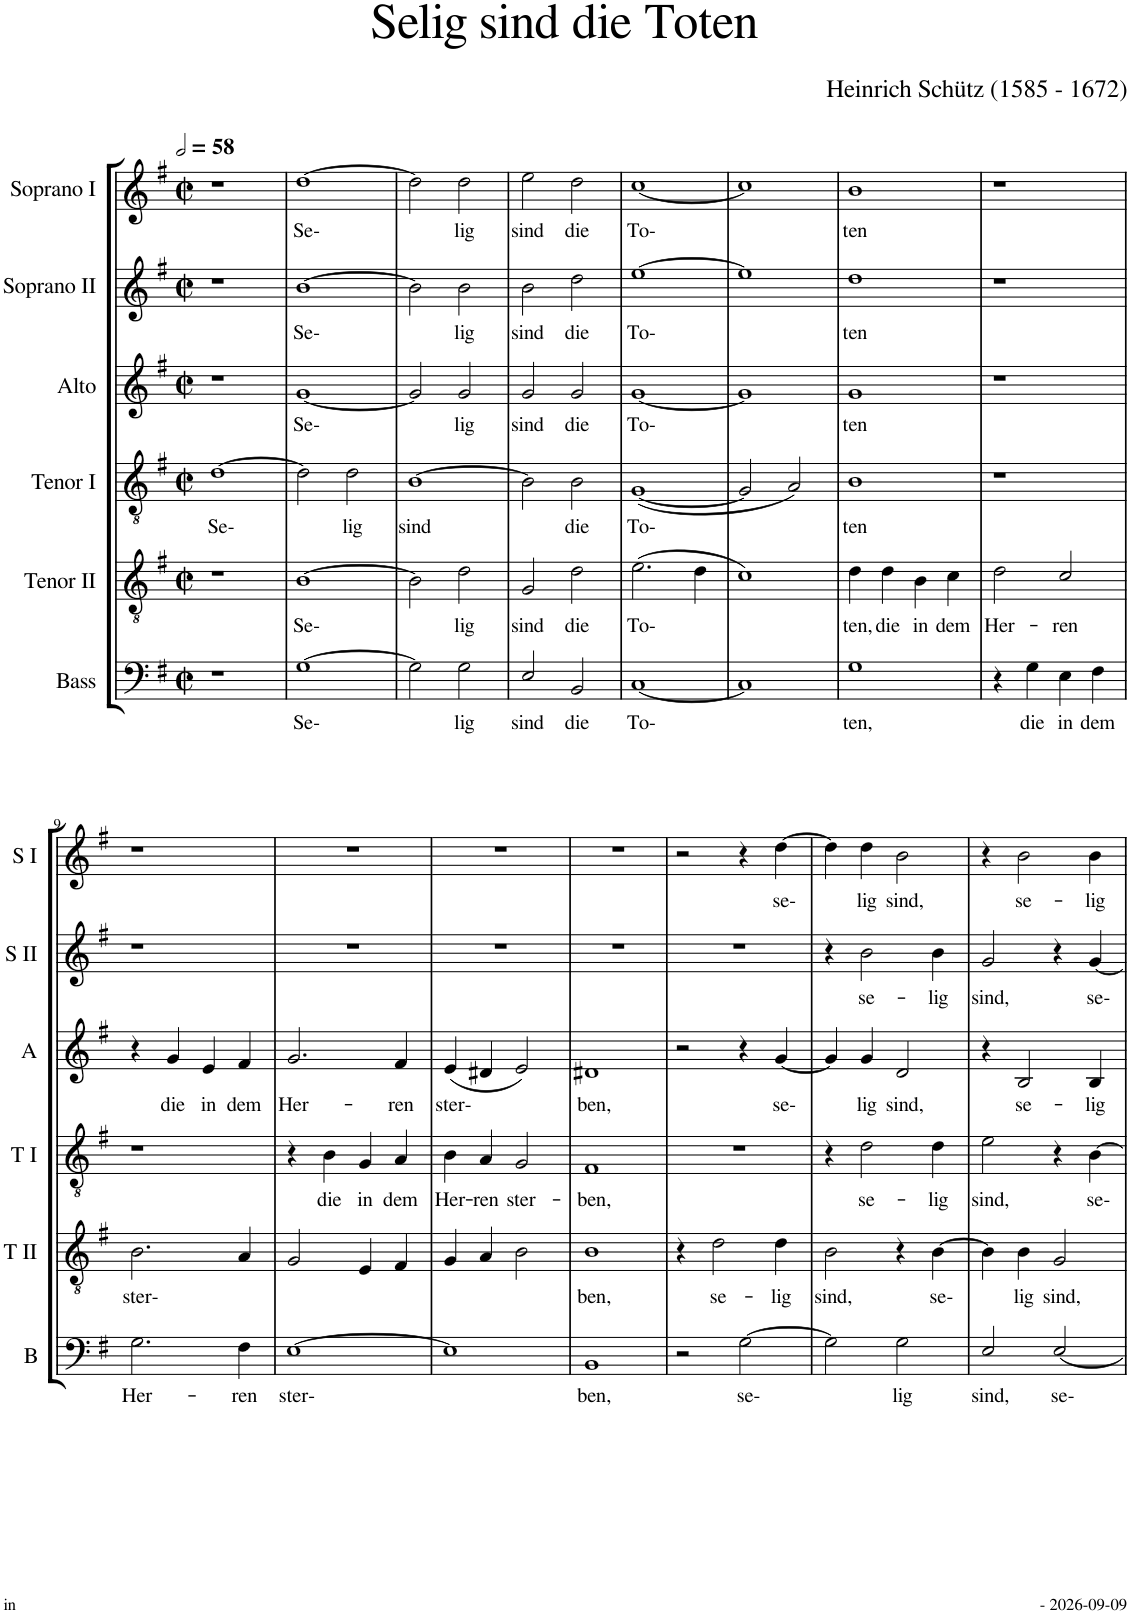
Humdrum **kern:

**kern	**text	**kern	**text	**kern	**text	**kern	**text	**kern	**text	**kern	**text
*part6	*part6	*part5	*part5	*part4	*part4	*part3	*part3	*part2	*part2	*part1	*part1
*staff6	*staff6	*staff5	*staff5	*staff4	*staff4	*staff3	*staff3	*staff2	*staff2	*staff1	*staff1
*I"Bass	*	*I"Tenor II	*	*I"Tenor I	*	*I"Alto	*	*I"Soprano II	*	*I"Soprano I	*
*I'B	*	*I'T II	*	*I'T I	*	*I'A	*	*I'S II	*	*I'S I	*
*clefF4	*	*clefGv2	*	*clefGv2	*	*clefG2	*	*clefG2	*	*clefG2	*
*k[f#]	*	*k[f#]	*	*k[f#]	*	*k[f#]	*	*k[f#]	*	*k[f#]	*
*G:	*	*G:	*	*G:	*	*G:	*	*G:	*	*G:	*
*M2/2	*	*M2/2	*	*M2/2	*	*M2/2	*	*M2/2	*	*M2/2	*
*met(c|)	*	*met(c|)	*	*met(c|)	*	*met(c|)	*	*met(c|)	*	*met(c|)	*
*MM116	*	*MM116	*	*MM116	*	*MM116	*	*MM116	*	*MM116	*
=1	=1	=1	=1	=1	=1	=1	=1	=1	=1	=1	=1
!	!	!	!	!	!LO:LY:b	!	!	!	!	!	!
1r	.	1r	.	[1d	Se-	1r	.	1r	.	1r	.
=2	=2	=2	=2	=2	=2	=2	=2	=2	=2	=2	=2
!	!LO:LY:b	!	!LO:LY:b	!	!	!	!LO:LY:b	!	!LO:LY:b	!	!LO:LY:b
[1G	Se-	[1B	Se-	2d\]	.	[1g	Se-	[1b	Se-	[1dd	Se-
!	!	!	!	!	!LO:LY:b	!	!	!	!	!	!
.	.	.	.	2d\	lig	.	.	.	.	.	.
=3	=3	=3	=3	=3	=3	=3	=3	=3	=3	=3	=3
!	!	!	!	!	!LO:LY:b	!	!	!	!	!	!
2G\]	.	2B\]	.	[1B	sind	2g/]	.	2b\]	.	2dd\]	.
!	!LO:LY:b	!	!LO:LY:b	!	!	!	!LO:LY:b	!	!LO:LY:b	!	!LO:LY:b
2G\	lig	2d\	lig	.	.	2g/	lig	2b\	lig	2dd\	lig
=4	=4	=4	=4	=4	=4	=4	=4	=4	=4	=4	=4
!	!LO:LY:b	!	!LO:LY:b	!	!	!	!LO:LY:b	!	!LO:LY:b	!	!LO:LY:b
2E/	sind	2G/	sind	2B\]	.	2g/	sind	2b\	sind	2ee\	sind
!	!LO:LY:b	!	!LO:LY:b	!	!LO:LY:b	!	!LO:LY:b	!	!LO:LY:b	!	!LO:LY:b
2BB/	die	2d\	die	2B\	die	2g/	die	2dd\	die	2dd\	die
=5	=5	=5	=5	=5	=5	=5	=5	=5	=5	=5	=5
!	!LO:LY:b	!	!LO:LY:b	!	!LO:LY:b	!	!LO:LY:b	!	!LO:LY:b	!	!LO:LY:b
[1C	To-	(>2.e\	To-	(<[1G	To-	[1g	To-	[1ee	To-	[1cc	To-
.	.	4d\	.	.	.	.	.	.	.	.	.
=6	=6	=6	=6	=6	=6	=6	=6	=6	=6	=6	=6
1C]	.	1c)	.	2G/]	.	1g]	.	1ee]	.	1cc]	.
.	.	.	.	2A/)	.	.	.	.	.	.	.
=7	=7	=7	=7	=7	=7	=7	=7	=7	=7	=7	=7
!	!LO:LY:b	!	!LO:LY:b	!	!LO:LY:b	!	!LO:LY:b	!	!LO:LY:b	!	!LO:LY:b
1G	ten,	4d\	ten,	1B	ten	1g	ten	1dd	ten	1b	ten
!	!	!	!LO:LY:b	!	!	!	!	!	!	!	!
.	.	4d\	die	.	.	.	.	.	.	.	.
!	!	!	!LO:LY:b	!	!	!	!	!	!	!	!
.	.	4B\	in	.	.	.	.	.	.	.	.
!	!	!	!LO:LY:b	!	!	!	!	!	!	!	!
.	.	4c\	dem	.	.	.	.	.	.	.	.
=8	=8	=8	=8	=8	=8	=8	=8	=8	=8	=8	=8
!	!	!	!LO:LY:b	!	!	!	!	!	!	!	!
4r	.	2d\	Her-	1r	.	1r	.	1r	.	1r	.
!	!LO:LY:b	!	!	!	!	!	!	!	!	!	!
4G\	die	.	.	.	.	.	.	.	.	.	.
!	!LO:LY:b	!	!LO:LY:b	!	!	!	!	!	!	!	!
4E\	in	2c/	-ren	.	.	.	.	.	.	.	.
!	!LO:LY:b	!	!	!	!	!	!	!	!	!	!
4F#\	dem	.	.	.	.	.	.	.	.	.	.
!!LO:LB:g=z
=9	=9	=9	=9	=9	=9	=9	=9	=9	=9	=9	=9
!	!LO:LY:b	!	!LO:LY:b	!	!	!	!	!	!	!	!
2.G\	Her-	2.B\	ster-	1r	.	4r	.	1r	.	1r	.
!	!	!	!	!	!	!	!LO:LY:b	!	!	!	!
.	.	.	.	.	.	4g/	die	.	.	.	.
!	!	!	!	!	!	!	!LO:LY:b	!	!	!	!
.	.	.	.	.	.	4e/	in	.	.	.	.
!	!LO:LY:b	!	!	!	!	!	!LO:LY:b	!	!	!	!
4F#\	-ren	4A/	.	.	.	4f#/	dem	.	.	.	.
=10	=10	=10	=10	=10	=10	=10	=10	=10	=10	=10	=10
!	!LO:LY:b	!	!	!	!	!	!LO:LY:b	!	!	!	!
[1E	ster-	2G/	.	4r	.	2.g/	Her-	1r	.	1r	.
!	!	!	!	!	!LO:LY:b	!	!	!	!	!	!
.	.	.	.	4B\	die	.	.	.	.	.	.
!	!	!	!	!	!LO:LY:b	!	!	!	!	!	!
.	.	4E/	.	4G/	in	.	.	.	.	.	.
!	!	!	!	!	!LO:LY:b	!	!LO:LY:b	!	!	!	!
.	.	4F#/	.	4A/	dem	4f#/	-ren	.	.	.	.
=11	=11	=11	=11	=11	=11	=11	=11	=11	=11	=11	=11
!	!	!	!	!	!LO:LY:b	!	!LO:LY:b	!	!	!	!
1E]	.	4G/	.	4B\	Her-	(<4e/	ster-	1r	.	1r	.
!	!	!	!	!	!LO:LY:b	!	!	!	!	!	!
.	.	4A/	.	4A/	-ren	4d#X/	.	.	.	.	.
!	!	!	!	!	!LO:LY:b	!	!	!	!	!	!
.	.	2B\	.	2G/	ster-	2e/)	.	.	.	.	.
=12	=12	=12	=12	=12	=12	=12	=12	=12	=12	=12	=12
!	!LO:LY:b	!	!LO:LY:b	!	!LO:LY:b	!	!LO:LY:b	!	!	!	!
1BB	ben,	1B	ben,	1F#	-ben,	1d#X	ben,	1r	.	1r	.
=13	=13	=13	=13	=13	=13	=13	=13	=13	=13	=13	=13
2r	.	4r	.	1r	.	2r	.	1r	.	2r	.
!	!	!	!LO:LY:b	!	!	!	!	!	!	!	!
.	.	2d\	se-	.	.	.	.	.	.	.	.
!	!LO:LY:b	!	!	!	!	!	!	!	!	!	!
[2G\	se-	.	.	.	.	4r	.	.	.	4r	.
!	!	!	!LO:LY:b	!	!	!	!LO:LY:b	!	!	!	!LO:LY:b
.	.	4d\	-lig	.	.	[4g/	se-	.	.	[4dd\	se-
=14	=14	=14	=14	=14	=14	=14	=14	=14	=14	=14	=14
!	!	!	!LO:LY:b	!	!	!	!	!	!	!	!
2G\]	.	2B\	sind,	4r	.	4g/]	.	4r	.	4dd\]	.
!	!	!	!	!	!LO:LY:b	!	!LO:LY:b	!	!LO:LY:b	!	!LO:LY:b
.	.	.	.	2d\	se-	4g/	lig	2b\	se-	4dd\	lig
!	!LO:LY:b	!	!	!	!	!	!LO:LY:b	!	!	!	!LO:LY:b
2G\	lig	4r	.	.	.	2d/	sind,	.	.	2b\	sind,
!	!	!	!LO:LY:b	!	!LO:LY:b	!	!	!	!LO:LY:b	!	!
.	.	[4B\	se-	4d\	-lig	.	.	4b\	-lig	.	.
=15	=15	=15	=15	=15	=15	=15	=15	=15	=15	=15	=15
!	!LO:LY:b	!	!	!	!LO:LY:b	!	!	!	!LO:LY:b	!	!
2E/	sind,	4B\]	.	2e\	sind,	4r	.	2g/	sind,	4r	.
!	!	!	!LO:LY:b	!	!	!	!LO:LY:b	!	!	!	!LO:LY:b
.	.	4B\	lig	.	.	2B/	se-	.	.	2b\	se-
!	!LO:LY:b	!	!LO:LY:b	!	!	!	!	!	!	!	!
[2E/	se-	2G/	sind,	4r	.	.	.	4r	.	.	.
!	!	!	!	!	!LO:LY:b	!	!LO:LY:b	!	!LO:LY:b	!	!LO:LY:b
.	.	.	.	[4B\	se-	4B/	-lig	[4g/	se-	4b\	-lig
=	=	=	=	=	=	=	=	=	=	=	=
*-	*-	*-	*-	*-	*-	*-	*-	*-	*-	*-	*-
